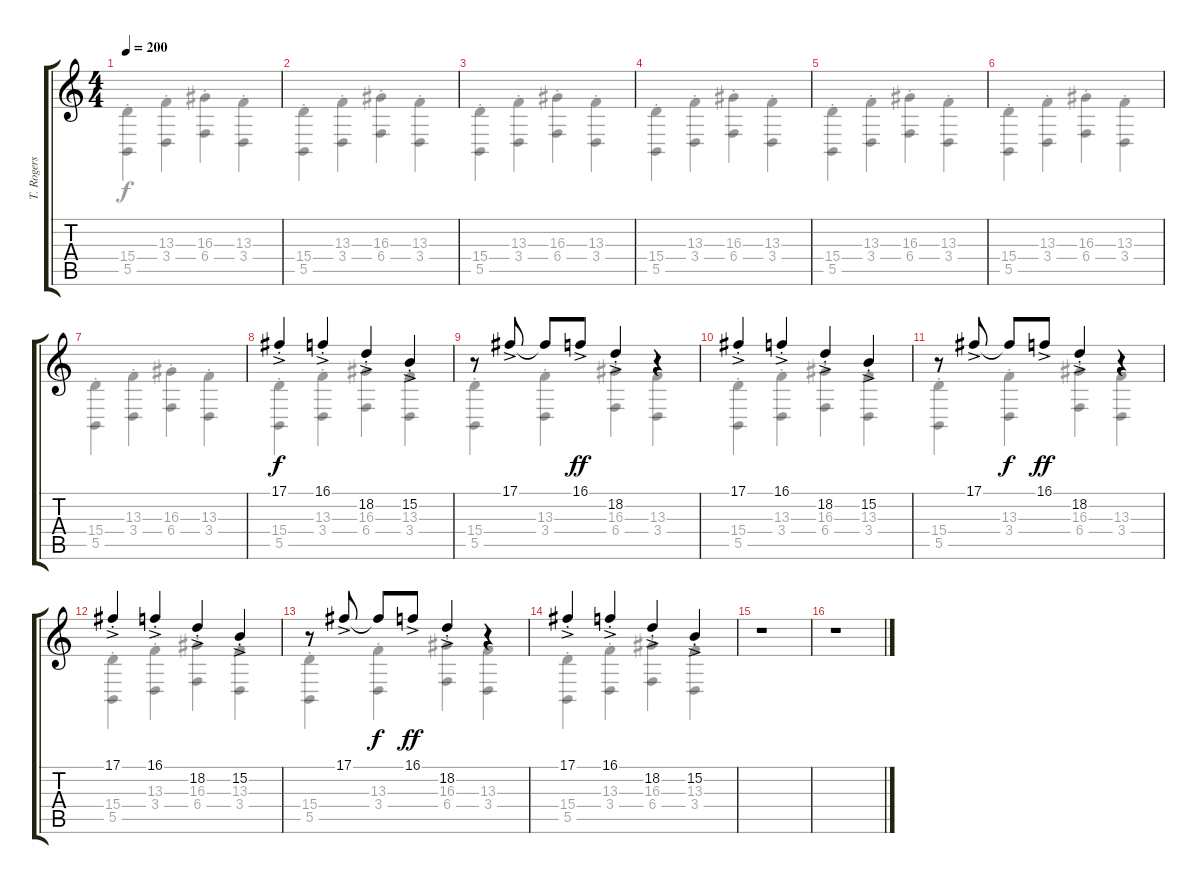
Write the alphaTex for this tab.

\track ("T. Rogers Keys/Piano" "T. Rogers ") {instrument acousticgrandpiano}
\staff {score tabs}
\tuning (Db4 Ab3 E3 B2 Gb2 Db2) {hide}
\voice
\ts (4 4)
\tempo 200
\clef g2
\ks c
|
|
|
|
|
|
|
17.1{ac st}.4 16.1{ac st}.4 18.2{ac st}.4 15.2{ac st}.4 |
r.8 17.1{ac}.8 17.1{t}.8{dy f} 16.1{ac}.8{dy ff} 18.2{ac st}.4 r.4 |
17.1{ac st}.4 16.1{ac st}.4 18.2{ac st}.4 15.2{ac st}.4 |
r.8 17.1{ac}.8 17.1{t}.8{dy f} 16.1{ac}.8{dy ff} 18.2{ac st}.4 r.4 |
17.1{ac st}.4 16.1{ac st}.4 18.2{ac st}.4 15.2{ac st}.4 |
r.8 17.1{ac}.8 17.1{t}.8{dy f} 16.1{ac}.8{dy ff} 18.2{ac st}.4 r.4 |
17.1{ac st}.4 16.1{ac st}.4 18.2{ac st}.4 15.2{ac st}.4 |
r.1 |
r.1
\voice
\clef g2
\ottava regular
\simile none
\ks c
(15.4{st} 5.5{st}).4{dy f} (13.3{st} 3.4{st}).4 (16.3{st} 6.4{st}).4 (13.3{st} 3.4{st}).4 |
(15.4{st} 5.5{st}).4 (13.3{st} 3.4{st}).4 (16.3{st} 6.4{st}).4 (13.3{st} 3.4{st}).4 |
(15.4{st} 5.5{st}).4 (13.3{st} 3.4{st}).4 (16.3{st} 6.4{st}).4 (13.3{st} 3.4{st}).4 |
(15.4{st} 5.5{st}).4 (13.3{st} 3.4{st}).4 (16.3{st} 6.4{st}).4 (13.3{st} 3.4{st}).4 |
(15.4{st} 5.5{st}).4 (13.3{st} 3.4{st}).4 (16.3{st} 6.4{st}).4 (13.3{st} 3.4{st}).4 |
(15.4{st} 5.5{st}).4 (13.3{st} 3.4{st}).4 (16.3{st} 6.4{st}).4 (13.3{st} 3.4{st}).4 |
(15.4{st} 5.5{st}).4 (13.3{st} 3.4{st}).4 (16.3{st} 6.4{st}).4 (13.3{st} 3.4{st}).4 |
(15.4{st} 5.5{st}).4 (13.3{st} 3.4{st}).4 (16.3{st} 6.4{st}).4 (13.3{st} 3.4{st}).4 |
(15.4{st} 5.5{st}).4 (13.3{st} 3.4{st}).4 (16.3{st} 6.4{st}).4 (13.3{st} 3.4{st}).4 |
(15.4{st} 5.5{st}).4 (13.3{st} 3.4{st}).4 (16.3{st} 6.4{st}).4 (13.3{st} 3.4{st}).4 |
(15.4{st} 5.5{st}).4 (13.3{st} 3.4{st}).4 (16.3{st} 6.4{st}).4 (13.3{st} 3.4{st}).4 |
(15.4{st} 5.5{st}).4 (13.3{st} 3.4{st}).4 (16.3{st} 6.4{st}).4 (13.3{st} 3.4{st}).4 |
(15.4{st} 5.5{st}).4 (13.3{st} 3.4{st}).4 (16.3{st} 6.4{st}).4 (13.3{st} 3.4{st}).4 |
(15.4{st} 5.5{st}).4 (13.3{st} 3.4{st}).4 (16.3{st} 6.4{st}).4 (13.3{st} 3.4{st}).4 |
|
